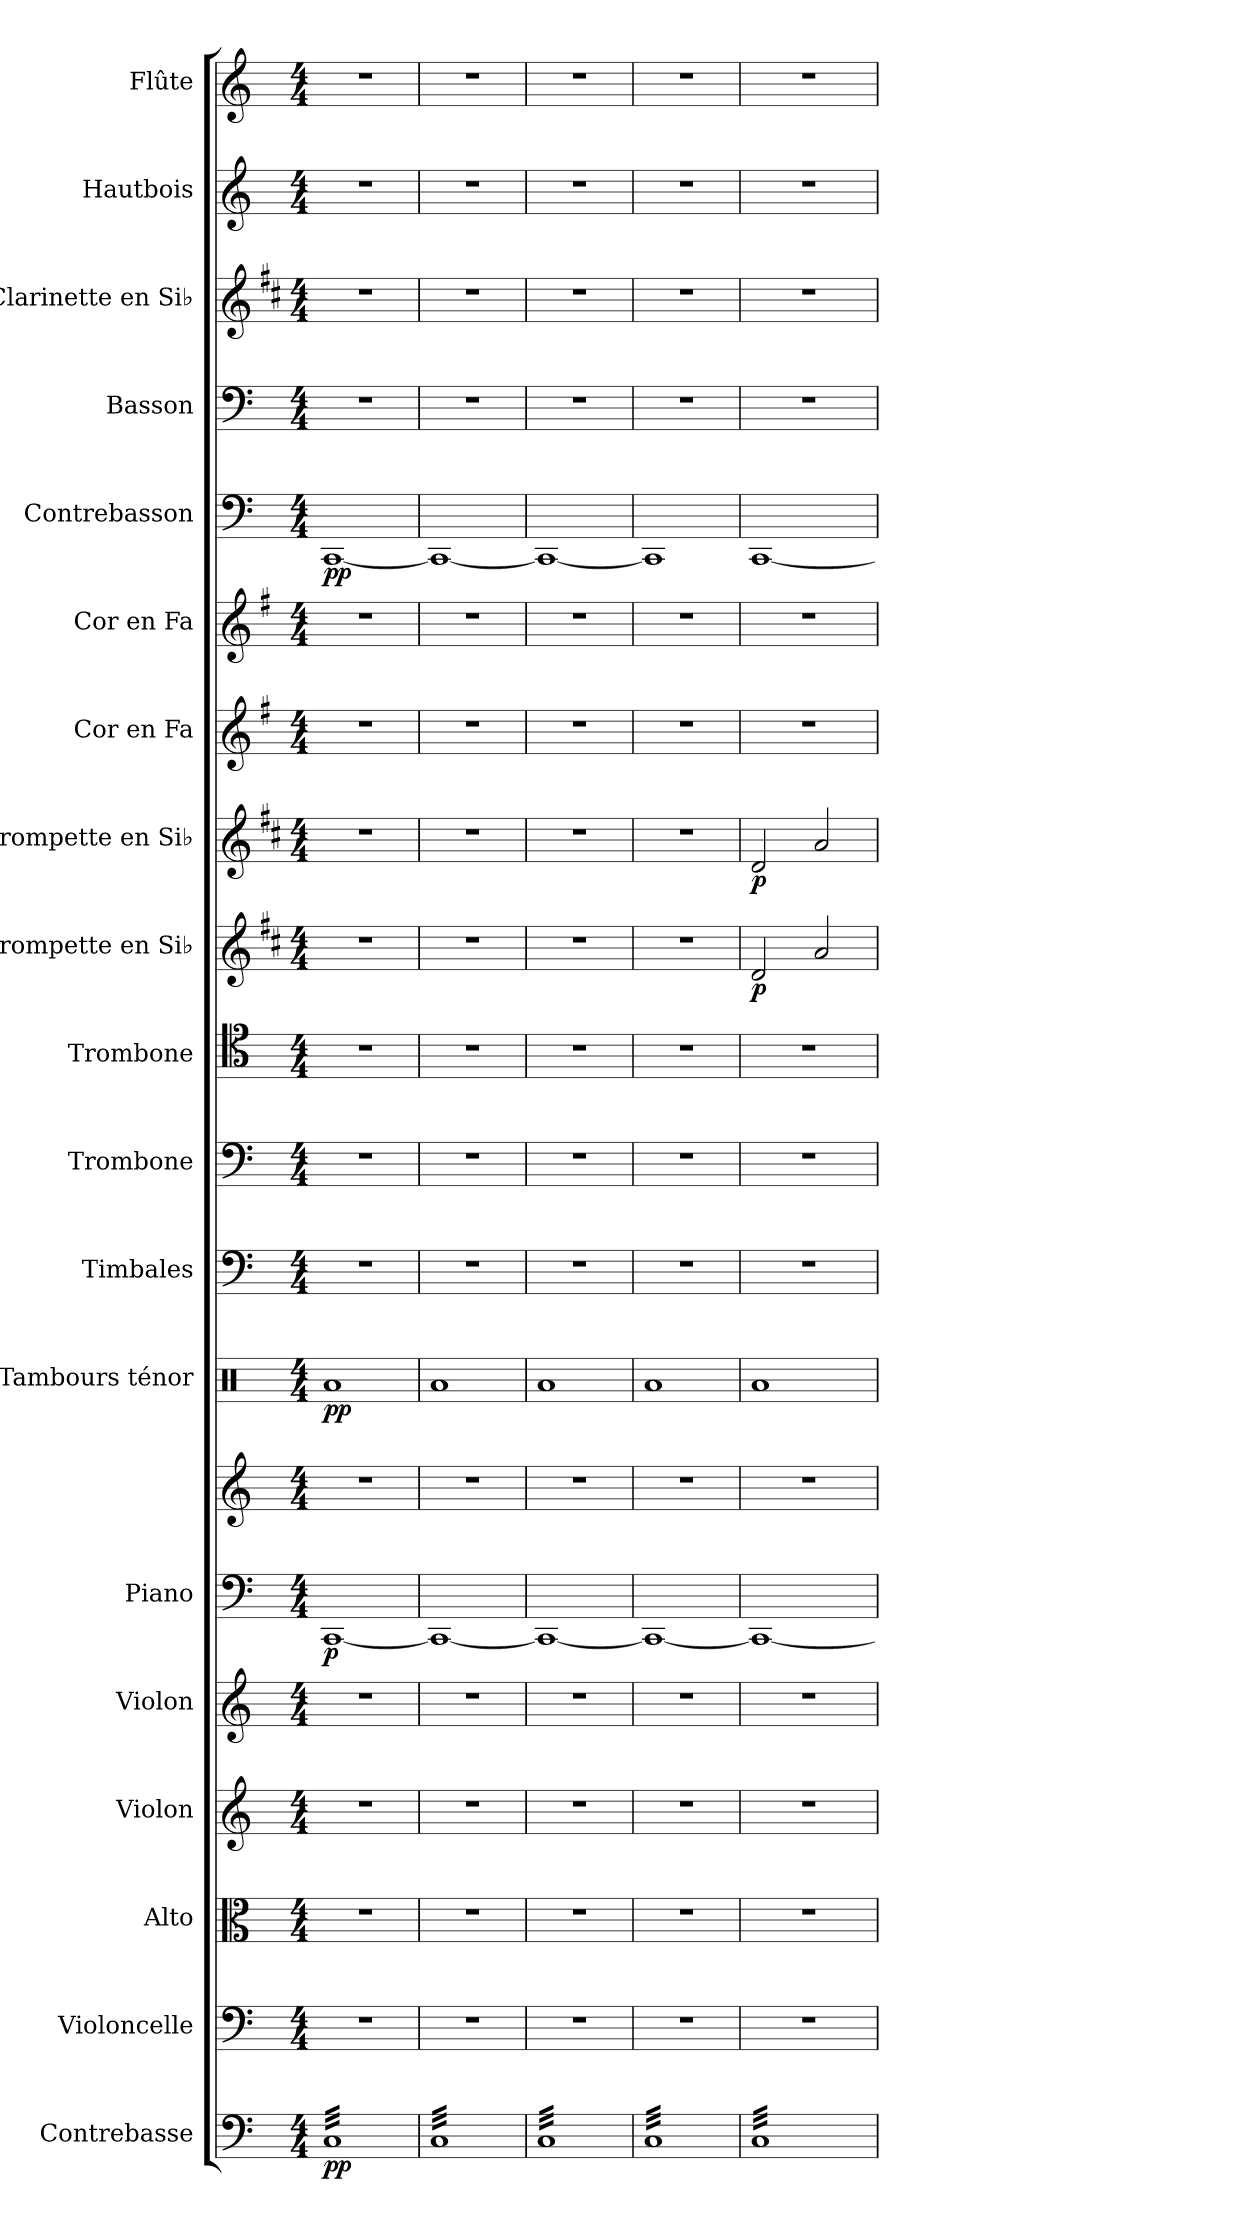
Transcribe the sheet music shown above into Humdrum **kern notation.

**kern	**dynam	**kern	**kern	**kern	**kern	**kern	**kern	**dynam	**kern	**dynam	**kern	**kern	**kern	**kern	**dynam	**kern	**dynam	**kern	**kern	**kern	**dynam	**kern	**kern	**kern	**kern
*part19	*part19	*part18	*part17	*part16	*part15	*part14	*part14	*part14	*part13	*part13	*part12	*part11	*part10	*part9	*part9	*part8	*part8	*part7	*part6	*part5	*part5	*part4	*part3	*part2	*part1
*staff20	*staff20	*staff19	*staff18	*staff17	*staff16	*staff15	*staff14	*staff14/15	*staff13	*staff13	*staff12	*staff11	*staff10	*staff9	*staff9	*staff8	*staff8	*staff7	*staff6	*staff5	*staff5	*staff4	*staff3	*staff2	*staff1
*I"Contrebasse	*	*I"Violoncelle	*I"Alto	*I"Violon	*I"Violon	*I"Piano	*	*	*I"Tambours ténor	*	*I"Timbales	*I"Trombone	*I"Trombone	*I"Trompette en Si♭	*	*I"Trompette en Si♭	*	*I"Cor en Fa	*I"Cor en Fa	*I"Contrebasson	*	*I"Basson	*I"Clarinette en Si♭	*I"Hautbois	*I"Flûte
*I'Cb.	*	*I'Vlc	*I'Alt.	*I'Vln.	*I'Vln.	*I'Pia.	*	*	*	*	*I'Timb.	*I'Tbn.	*I'Tbn.	*I'Tromp. Si♭	*	*I'Tromp. Si♭	*	*I'Cor Fa	*I'Cor Fa	*I'Cbsn.	*	*I'Bsn.	*I'Clar. Si♭	*I'Htbs.	*I'Fl.
*clefF4	*	*clefF4	*clefC3	*clefG2	*clefG2	*clefF4	*clefG2	*	*clefX	*	*clefF4	*clefF4	*clefC4	*clefG2	*	*clefG2	*	*clefG2	*clefG2	*clefF4	*	*clefF4	*clefG2	*clefG2	*clefG2
*ITrd7c12	*	*	*	*	*	*	*	*	*	*	*	*	*	*ITrd1c2	*	*ITrd1c2	*	*ITrd4c7	*ITrd4c7	*ITrd7c12	*	*	*ITrd1c2	*	*
*k[]	*	*k[]	*k[]	*k[]	*k[]	*k[]	*k[]	*	*k[]	*	*k[]	*k[]	*k[]	*k[]	*	*k[]	*	*k[]	*k[]	*k[]	*	*k[]	*k[]	*k[]	*k[]
*M4/4	*	*M4/4	*M4/4	*M4/4	*M4/4	*M4/4	*M4/4	*	*M4/4	*	*M4/4	*M4/4	*M4/4	*M4/4	*	*M4/4	*	*M4/4	*M4/4	*M4/4	*	*M4/4	*M4/4	*M4/4	*M4/4
*MM69	*	*MM69	*MM69	*MM69	*MM69	*MM69	*MM69	*	*MM69	*	*MM69	*MM69	*MM69	*MM69	*	*MM69	*	*MM69	*MM69	*MM69	*	*MM69	*MM69	*MM69	*MM69
=1	=1	=1	=1	=1	=1	=1	=1	=1	=1	=1	=1	=1	=1	=1	=1	=1	=1	=1	=1	=1	=1	=1	=1	=1	=1
!	!LO:DY:b	!	!	!	!	!	!	!LO:DY:b=2	!	!LO:DY:b	!	!	!	!	!	!	!	!	!	!	!LO:DY:b	!	!	!	!
*tremolo	*	*	*	*	*	*	*	*	*	*	*	*	*	*	*	*	*	*	*	*	*	*	*	*	*
32CCLLL	pp	1r	1r	1r	1r	[1CC	1r	p	1Ra	pp	1r	1r	1r	1r	.	1r	.	1r	1r	[1CCC	pp	1r	1r	1r	1r
32CC	.	.	.	.	.	.	.	.	.	.	.	.	.	.	.	.	.	.	.	.	.	.	.	.	.
32CC	.	.	.	.	.	.	.	.	.	.	.	.	.	.	.	.	.	.	.	.	.	.	.	.	.
32CC	.	.	.	.	.	.	.	.	.	.	.	.	.	.	.	.	.	.	.	.	.	.	.	.	.
32CC	.	.	.	.	.	.	.	.	.	.	.	.	.	.	.	.	.	.	.	.	.	.	.	.	.
32CC	.	.	.	.	.	.	.	.	.	.	.	.	.	.	.	.	.	.	.	.	.	.	.	.	.
32CC	.	.	.	.	.	.	.	.	.	.	.	.	.	.	.	.	.	.	.	.	.	.	.	.	.
32CC	.	.	.	.	.	.	.	.	.	.	.	.	.	.	.	.	.	.	.	.	.	.	.	.	.
32CC	.	.	.	.	.	.	.	.	.	.	.	.	.	.	.	.	.	.	.	.	.	.	.	.	.
32CC	.	.	.	.	.	.	.	.	.	.	.	.	.	.	.	.	.	.	.	.	.	.	.	.	.
32CC	.	.	.	.	.	.	.	.	.	.	.	.	.	.	.	.	.	.	.	.	.	.	.	.	.
32CC	.	.	.	.	.	.	.	.	.	.	.	.	.	.	.	.	.	.	.	.	.	.	.	.	.
32CC	.	.	.	.	.	.	.	.	.	.	.	.	.	.	.	.	.	.	.	.	.	.	.	.	.
32CC	.	.	.	.	.	.	.	.	.	.	.	.	.	.	.	.	.	.	.	.	.	.	.	.	.
32CC	.	.	.	.	.	.	.	.	.	.	.	.	.	.	.	.	.	.	.	.	.	.	.	.	.
32CC	.	.	.	.	.	.	.	.	.	.	.	.	.	.	.	.	.	.	.	.	.	.	.	.	.
32CC	.	.	.	.	.	.	.	.	.	.	.	.	.	.	.	.	.	.	.	.	.	.	.	.	.
32CC	.	.	.	.	.	.	.	.	.	.	.	.	.	.	.	.	.	.	.	.	.	.	.	.	.
32CC	.	.	.	.	.	.	.	.	.	.	.	.	.	.	.	.	.	.	.	.	.	.	.	.	.
32CC	.	.	.	.	.	.	.	.	.	.	.	.	.	.	.	.	.	.	.	.	.	.	.	.	.
32CC	.	.	.	.	.	.	.	.	.	.	.	.	.	.	.	.	.	.	.	.	.	.	.	.	.
32CC	.	.	.	.	.	.	.	.	.	.	.	.	.	.	.	.	.	.	.	.	.	.	.	.	.
32CC	.	.	.	.	.	.	.	.	.	.	.	.	.	.	.	.	.	.	.	.	.	.	.	.	.
32CC	.	.	.	.	.	.	.	.	.	.	.	.	.	.	.	.	.	.	.	.	.	.	.	.	.
32CC	.	.	.	.	.	.	.	.	.	.	.	.	.	.	.	.	.	.	.	.	.	.	.	.	.
32CC	.	.	.	.	.	.	.	.	.	.	.	.	.	.	.	.	.	.	.	.	.	.	.	.	.
32CC	.	.	.	.	.	.	.	.	.	.	.	.	.	.	.	.	.	.	.	.	.	.	.	.	.
32CC	.	.	.	.	.	.	.	.	.	.	.	.	.	.	.	.	.	.	.	.	.	.	.	.	.
32CC	.	.	.	.	.	.	.	.	.	.	.	.	.	.	.	.	.	.	.	.	.	.	.	.	.
32CC	.	.	.	.	.	.	.	.	.	.	.	.	.	.	.	.	.	.	.	.	.	.	.	.	.
32CC	.	.	.	.	.	.	.	.	.	.	.	.	.	.	.	.	.	.	.	.	.	.	.	.	.
32CCJJJ	.	.	.	.	.	.	.	.	.	.	.	.	.	.	.	.	.	.	.	.	.	.	.	.	.
=2	=2	=2	=2	=2	=2	=2	=2	=2	=2	=2	=2	=2	=2	=2	=2	=2	=2	=2	=2	=2	=2	=2	=2	=2	=2
32CCLLL	.	1r	1r	1r	1r	1CC_	1r	.	1Ra	.	1r	1r	1r	1r	.	1r	.	1r	1r	1CCC_	.	1r	1r	1r	1r
32CC	.	.	.	.	.	.	.	.	.	.	.	.	.	.	.	.	.	.	.	.	.	.	.	.	.
32CC	.	.	.	.	.	.	.	.	.	.	.	.	.	.	.	.	.	.	.	.	.	.	.	.	.
32CC	.	.	.	.	.	.	.	.	.	.	.	.	.	.	.	.	.	.	.	.	.	.	.	.	.
32CC	.	.	.	.	.	.	.	.	.	.	.	.	.	.	.	.	.	.	.	.	.	.	.	.	.
32CC	.	.	.	.	.	.	.	.	.	.	.	.	.	.	.	.	.	.	.	.	.	.	.	.	.
32CC	.	.	.	.	.	.	.	.	.	.	.	.	.	.	.	.	.	.	.	.	.	.	.	.	.
32CC	.	.	.	.	.	.	.	.	.	.	.	.	.	.	.	.	.	.	.	.	.	.	.	.	.
32CC	.	.	.	.	.	.	.	.	.	.	.	.	.	.	.	.	.	.	.	.	.	.	.	.	.
32CC	.	.	.	.	.	.	.	.	.	.	.	.	.	.	.	.	.	.	.	.	.	.	.	.	.
32CC	.	.	.	.	.	.	.	.	.	.	.	.	.	.	.	.	.	.	.	.	.	.	.	.	.
32CC	.	.	.	.	.	.	.	.	.	.	.	.	.	.	.	.	.	.	.	.	.	.	.	.	.
32CC	.	.	.	.	.	.	.	.	.	.	.	.	.	.	.	.	.	.	.	.	.	.	.	.	.
32CC	.	.	.	.	.	.	.	.	.	.	.	.	.	.	.	.	.	.	.	.	.	.	.	.	.
32CC	.	.	.	.	.	.	.	.	.	.	.	.	.	.	.	.	.	.	.	.	.	.	.	.	.
32CC	.	.	.	.	.	.	.	.	.	.	.	.	.	.	.	.	.	.	.	.	.	.	.	.	.
32CC	.	.	.	.	.	.	.	.	.	.	.	.	.	.	.	.	.	.	.	.	.	.	.	.	.
32CC	.	.	.	.	.	.	.	.	.	.	.	.	.	.	.	.	.	.	.	.	.	.	.	.	.
32CC	.	.	.	.	.	.	.	.	.	.	.	.	.	.	.	.	.	.	.	.	.	.	.	.	.
32CC	.	.	.	.	.	.	.	.	.	.	.	.	.	.	.	.	.	.	.	.	.	.	.	.	.
32CC	.	.	.	.	.	.	.	.	.	.	.	.	.	.	.	.	.	.	.	.	.	.	.	.	.
32CC	.	.	.	.	.	.	.	.	.	.	.	.	.	.	.	.	.	.	.	.	.	.	.	.	.
32CC	.	.	.	.	.	.	.	.	.	.	.	.	.	.	.	.	.	.	.	.	.	.	.	.	.
32CC	.	.	.	.	.	.	.	.	.	.	.	.	.	.	.	.	.	.	.	.	.	.	.	.	.
32CC	.	.	.	.	.	.	.	.	.	.	.	.	.	.	.	.	.	.	.	.	.	.	.	.	.
32CC	.	.	.	.	.	.	.	.	.	.	.	.	.	.	.	.	.	.	.	.	.	.	.	.	.
32CC	.	.	.	.	.	.	.	.	.	.	.	.	.	.	.	.	.	.	.	.	.	.	.	.	.
32CC	.	.	.	.	.	.	.	.	.	.	.	.	.	.	.	.	.	.	.	.	.	.	.	.	.
32CC	.	.	.	.	.	.	.	.	.	.	.	.	.	.	.	.	.	.	.	.	.	.	.	.	.
32CC	.	.	.	.	.	.	.	.	.	.	.	.	.	.	.	.	.	.	.	.	.	.	.	.	.
32CC	.	.	.	.	.	.	.	.	.	.	.	.	.	.	.	.	.	.	.	.	.	.	.	.	.
32CCJJJ	.	.	.	.	.	.	.	.	.	.	.	.	.	.	.	.	.	.	.	.	.	.	.	.	.
=3	=3	=3	=3	=3	=3	=3	=3	=3	=3	=3	=3	=3	=3	=3	=3	=3	=3	=3	=3	=3	=3	=3	=3	=3	=3
32CCLLL	.	1r	1r	1r	1r	1CC_	1r	.	1Ra	.	1r	1r	1r	1r	.	1r	.	1r	1r	1CCC_	.	1r	1r	1r	1r
32CC	.	.	.	.	.	.	.	.	.	.	.	.	.	.	.	.	.	.	.	.	.	.	.	.	.
32CC	.	.	.	.	.	.	.	.	.	.	.	.	.	.	.	.	.	.	.	.	.	.	.	.	.
32CC	.	.	.	.	.	.	.	.	.	.	.	.	.	.	.	.	.	.	.	.	.	.	.	.	.
32CC	.	.	.	.	.	.	.	.	.	.	.	.	.	.	.	.	.	.	.	.	.	.	.	.	.
32CC	.	.	.	.	.	.	.	.	.	.	.	.	.	.	.	.	.	.	.	.	.	.	.	.	.
32CC	.	.	.	.	.	.	.	.	.	.	.	.	.	.	.	.	.	.	.	.	.	.	.	.	.
32CC	.	.	.	.	.	.	.	.	.	.	.	.	.	.	.	.	.	.	.	.	.	.	.	.	.
32CC	.	.	.	.	.	.	.	.	.	.	.	.	.	.	.	.	.	.	.	.	.	.	.	.	.
32CC	.	.	.	.	.	.	.	.	.	.	.	.	.	.	.	.	.	.	.	.	.	.	.	.	.
32CC	.	.	.	.	.	.	.	.	.	.	.	.	.	.	.	.	.	.	.	.	.	.	.	.	.
32CC	.	.	.	.	.	.	.	.	.	.	.	.	.	.	.	.	.	.	.	.	.	.	.	.	.
32CC	.	.	.	.	.	.	.	.	.	.	.	.	.	.	.	.	.	.	.	.	.	.	.	.	.
32CC	.	.	.	.	.	.	.	.	.	.	.	.	.	.	.	.	.	.	.	.	.	.	.	.	.
32CC	.	.	.	.	.	.	.	.	.	.	.	.	.	.	.	.	.	.	.	.	.	.	.	.	.
32CC	.	.	.	.	.	.	.	.	.	.	.	.	.	.	.	.	.	.	.	.	.	.	.	.	.
32CC	.	.	.	.	.	.	.	.	.	.	.	.	.	.	.	.	.	.	.	.	.	.	.	.	.
32CC	.	.	.	.	.	.	.	.	.	.	.	.	.	.	.	.	.	.	.	.	.	.	.	.	.
32CC	.	.	.	.	.	.	.	.	.	.	.	.	.	.	.	.	.	.	.	.	.	.	.	.	.
32CC	.	.	.	.	.	.	.	.	.	.	.	.	.	.	.	.	.	.	.	.	.	.	.	.	.
32CC	.	.	.	.	.	.	.	.	.	.	.	.	.	.	.	.	.	.	.	.	.	.	.	.	.
32CC	.	.	.	.	.	.	.	.	.	.	.	.	.	.	.	.	.	.	.	.	.	.	.	.	.
32CC	.	.	.	.	.	.	.	.	.	.	.	.	.	.	.	.	.	.	.	.	.	.	.	.	.
32CC	.	.	.	.	.	.	.	.	.	.	.	.	.	.	.	.	.	.	.	.	.	.	.	.	.
32CC	.	.	.	.	.	.	.	.	.	.	.	.	.	.	.	.	.	.	.	.	.	.	.	.	.
32CC	.	.	.	.	.	.	.	.	.	.	.	.	.	.	.	.	.	.	.	.	.	.	.	.	.
32CC	.	.	.	.	.	.	.	.	.	.	.	.	.	.	.	.	.	.	.	.	.	.	.	.	.
32CC	.	.	.	.	.	.	.	.	.	.	.	.	.	.	.	.	.	.	.	.	.	.	.	.	.
32CC	.	.	.	.	.	.	.	.	.	.	.	.	.	.	.	.	.	.	.	.	.	.	.	.	.
32CC	.	.	.	.	.	.	.	.	.	.	.	.	.	.	.	.	.	.	.	.	.	.	.	.	.
32CC	.	.	.	.	.	.	.	.	.	.	.	.	.	.	.	.	.	.	.	.	.	.	.	.	.
32CCJJJ	.	.	.	.	.	.	.	.	.	.	.	.	.	.	.	.	.	.	.	.	.	.	.	.	.
=4	=4	=4	=4	=4	=4	=4	=4	=4	=4	=4	=4	=4	=4	=4	=4	=4	=4	=4	=4	=4	=4	=4	=4	=4	=4
32CCLLL	.	1r	1r	1r	1r	1CC_	1r	.	1Ra	.	1r	1r	1r	1r	.	1r	.	1r	1r	1CCC]	.	1r	1r	1r	1r
32CC	.	.	.	.	.	.	.	.	.	.	.	.	.	.	.	.	.	.	.	.	.	.	.	.	.
32CC	.	.	.	.	.	.	.	.	.	.	.	.	.	.	.	.	.	.	.	.	.	.	.	.	.
32CC	.	.	.	.	.	.	.	.	.	.	.	.	.	.	.	.	.	.	.	.	.	.	.	.	.
32CC	.	.	.	.	.	.	.	.	.	.	.	.	.	.	.	.	.	.	.	.	.	.	.	.	.
32CC	.	.	.	.	.	.	.	.	.	.	.	.	.	.	.	.	.	.	.	.	.	.	.	.	.
32CC	.	.	.	.	.	.	.	.	.	.	.	.	.	.	.	.	.	.	.	.	.	.	.	.	.
32CC	.	.	.	.	.	.	.	.	.	.	.	.	.	.	.	.	.	.	.	.	.	.	.	.	.
32CC	.	.	.	.	.	.	.	.	.	.	.	.	.	.	.	.	.	.	.	.	.	.	.	.	.
32CC	.	.	.	.	.	.	.	.	.	.	.	.	.	.	.	.	.	.	.	.	.	.	.	.	.
32CC	.	.	.	.	.	.	.	.	.	.	.	.	.	.	.	.	.	.	.	.	.	.	.	.	.
32CC	.	.	.	.	.	.	.	.	.	.	.	.	.	.	.	.	.	.	.	.	.	.	.	.	.
32CC	.	.	.	.	.	.	.	.	.	.	.	.	.	.	.	.	.	.	.	.	.	.	.	.	.
32CC	.	.	.	.	.	.	.	.	.	.	.	.	.	.	.	.	.	.	.	.	.	.	.	.	.
32CC	.	.	.	.	.	.	.	.	.	.	.	.	.	.	.	.	.	.	.	.	.	.	.	.	.
32CC	.	.	.	.	.	.	.	.	.	.	.	.	.	.	.	.	.	.	.	.	.	.	.	.	.
32CC	.	.	.	.	.	.	.	.	.	.	.	.	.	.	.	.	.	.	.	.	.	.	.	.	.
32CC	.	.	.	.	.	.	.	.	.	.	.	.	.	.	.	.	.	.	.	.	.	.	.	.	.
32CC	.	.	.	.	.	.	.	.	.	.	.	.	.	.	.	.	.	.	.	.	.	.	.	.	.
32CC	.	.	.	.	.	.	.	.	.	.	.	.	.	.	.	.	.	.	.	.	.	.	.	.	.
32CC	.	.	.	.	.	.	.	.	.	.	.	.	.	.	.	.	.	.	.	.	.	.	.	.	.
32CC	.	.	.	.	.	.	.	.	.	.	.	.	.	.	.	.	.	.	.	.	.	.	.	.	.
32CC	.	.	.	.	.	.	.	.	.	.	.	.	.	.	.	.	.	.	.	.	.	.	.	.	.
32CC	.	.	.	.	.	.	.	.	.	.	.	.	.	.	.	.	.	.	.	.	.	.	.	.	.
32CC	.	.	.	.	.	.	.	.	.	.	.	.	.	.	.	.	.	.	.	.	.	.	.	.	.
32CC	.	.	.	.	.	.	.	.	.	.	.	.	.	.	.	.	.	.	.	.	.	.	.	.	.
32CC	.	.	.	.	.	.	.	.	.	.	.	.	.	.	.	.	.	.	.	.	.	.	.	.	.
32CC	.	.	.	.	.	.	.	.	.	.	.	.	.	.	.	.	.	.	.	.	.	.	.	.	.
32CC	.	.	.	.	.	.	.	.	.	.	.	.	.	.	.	.	.	.	.	.	.	.	.	.	.
32CC	.	.	.	.	.	.	.	.	.	.	.	.	.	.	.	.	.	.	.	.	.	.	.	.	.
32CC	.	.	.	.	.	.	.	.	.	.	.	.	.	.	.	.	.	.	.	.	.	.	.	.	.
32CCJJJ	.	.	.	.	.	.	.	.	.	.	.	.	.	.	.	.	.	.	.	.	.	.	.	.	.
=5	=5	=5	=5	=5	=5	=5	=5	=5	=5	=5	=5	=5	=5	=5	=5	=5	=5	=5	=5	=5	=5	=5	=5	=5	=5
!	!	!	!	!	!	!	!	!	!	!	!	!	!	!	!LO:DY:b	!	!LO:DY:b	!	!	!	!	!	!	!	!
32CCLLL	.	1r	1r	1r	1r	1CC_	1r	.	1Ra	.	1r	1r	1r	2c/	p	2c/	p	1r	1r	[1CCC	.	1r	1r	1r	1r
32CC	.	.	.	.	.	.	.	.	.	.	.	.	.	.	.	.	.	.	.	.	.	.	.	.	.
32CC	.	.	.	.	.	.	.	.	.	.	.	.	.	.	.	.	.	.	.	.	.	.	.	.	.
32CC	.	.	.	.	.	.	.	.	.	.	.	.	.	.	.	.	.	.	.	.	.	.	.	.	.
32CC	.	.	.	.	.	.	.	.	.	.	.	.	.	.	.	.	.	.	.	.	.	.	.	.	.
32CC	.	.	.	.	.	.	.	.	.	.	.	.	.	.	.	.	.	.	.	.	.	.	.	.	.
32CC	.	.	.	.	.	.	.	.	.	.	.	.	.	.	.	.	.	.	.	.	.	.	.	.	.
32CC	.	.	.	.	.	.	.	.	.	.	.	.	.	.	.	.	.	.	.	.	.	.	.	.	.
32CC	.	.	.	.	.	.	.	.	.	.	.	.	.	.	.	.	.	.	.	.	.	.	.	.	.
32CC	.	.	.	.	.	.	.	.	.	.	.	.	.	.	.	.	.	.	.	.	.	.	.	.	.
32CC	.	.	.	.	.	.	.	.	.	.	.	.	.	.	.	.	.	.	.	.	.	.	.	.	.
32CC	.	.	.	.	.	.	.	.	.	.	.	.	.	.	.	.	.	.	.	.	.	.	.	.	.
32CC	.	.	.	.	.	.	.	.	.	.	.	.	.	.	.	.	.	.	.	.	.	.	.	.	.
32CC	.	.	.	.	.	.	.	.	.	.	.	.	.	.	.	.	.	.	.	.	.	.	.	.	.
32CC	.	.	.	.	.	.	.	.	.	.	.	.	.	.	.	.	.	.	.	.	.	.	.	.	.
32CC	.	.	.	.	.	.	.	.	.	.	.	.	.	.	.	.	.	.	.	.	.	.	.	.	.
32CC	.	.	.	.	.	.	.	.	.	.	.	.	.	2g/	.	2g/	.	.	.	.	.	.	.	.	.
32CC	.	.	.	.	.	.	.	.	.	.	.	.	.	.	.	.	.	.	.	.	.	.	.	.	.
32CC	.	.	.	.	.	.	.	.	.	.	.	.	.	.	.	.	.	.	.	.	.	.	.	.	.
32CC	.	.	.	.	.	.	.	.	.	.	.	.	.	.	.	.	.	.	.	.	.	.	.	.	.
32CC	.	.	.	.	.	.	.	.	.	.	.	.	.	.	.	.	.	.	.	.	.	.	.	.	.
32CC	.	.	.	.	.	.	.	.	.	.	.	.	.	.	.	.	.	.	.	.	.	.	.	.	.
32CC	.	.	.	.	.	.	.	.	.	.	.	.	.	.	.	.	.	.	.	.	.	.	.	.	.
32CC	.	.	.	.	.	.	.	.	.	.	.	.	.	.	.	.	.	.	.	.	.	.	.	.	.
32CC	.	.	.	.	.	.	.	.	.	.	.	.	.	.	.	.	.	.	.	.	.	.	.	.	.
32CC	.	.	.	.	.	.	.	.	.	.	.	.	.	.	.	.	.	.	.	.	.	.	.	.	.
32CC	.	.	.	.	.	.	.	.	.	.	.	.	.	.	.	.	.	.	.	.	.	.	.	.	.
32CC	.	.	.	.	.	.	.	.	.	.	.	.	.	.	.	.	.	.	.	.	.	.	.	.	.
32CC	.	.	.	.	.	.	.	.	.	.	.	.	.	.	.	.	.	.	.	.	.	.	.	.	.
32CC	.	.	.	.	.	.	.	.	.	.	.	.	.	.	.	.	.	.	.	.	.	.	.	.	.
32CC	.	.	.	.	.	.	.	.	.	.	.	.	.	.	.	.	.	.	.	.	.	.	.	.	.
32CCJJJ	.	.	.	.	.	.	.	.	.	.	.	.	.	.	.	.	.	.	.	.	.	.	.	.	.
*Xtremolo	*	*	*	*	*	*	*	*	*	*	*	*	*	*	*	*	*	*	*	*	*	*	*	*	*
=	=	=	=	=	=	=	=	=	=	=	=	=	=	=	=	=	=	=	=	=	=	=	=	=	=
*-	*-	*-	*-	*-	*-	*-	*-	*-	*-	*-	*-	*-	*-	*-	*-	*-	*-	*-	*-	*-	*-	*-	*-	*-	*-
